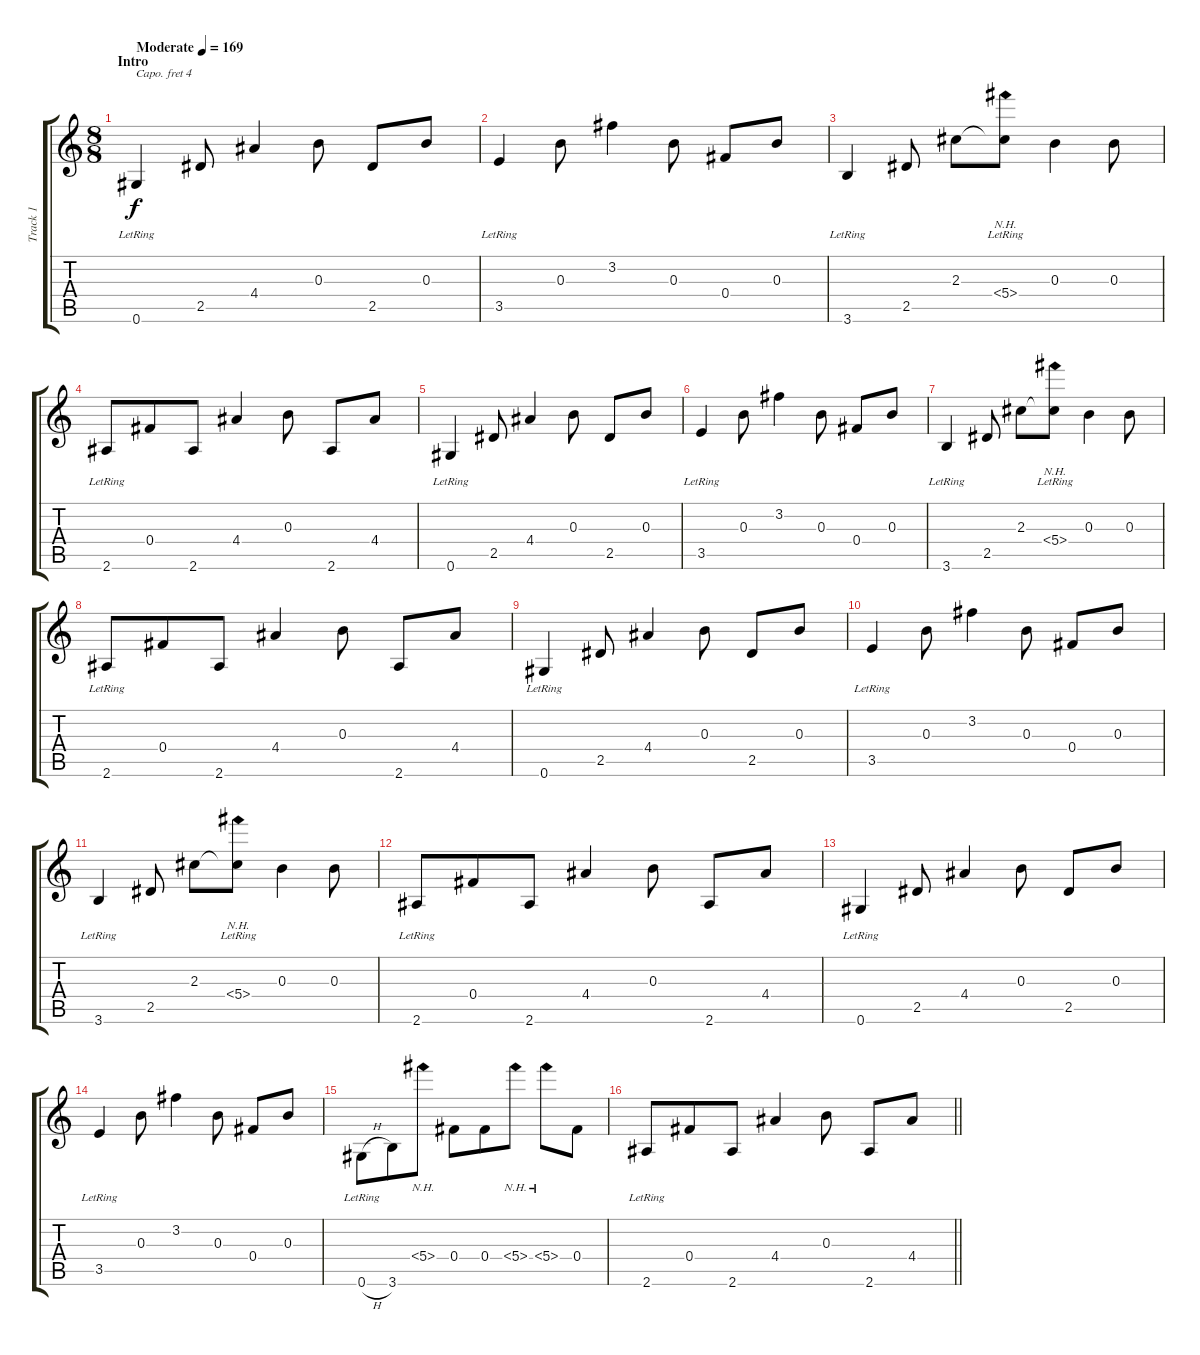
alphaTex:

\track ("Track 1" "Track 1") {instrument acousticguitarnylon}
\staff {score tabs}
\capo 4
\tuning (E4 B3 G3 D3 A2 E2) {hide}
\ts (8 8)
\section ("" "Intro")
\tempo (169 "Moderate")
\clef g2
\ks c
0.6{lr}.4{dy f instrument acousticguitarnylon} 2.5.8 4.4.4 0.3.8 2.5.8 0.3.8 |
3.5{lr}.4 0.3.8 3.2.4 0.3.8 0.4.8 0.3.8 |
3.6{lr}.4 2.5.8 2.3.8 (2.3{t} 5.4{nh lr}).8 0.3.4 0.3.8 |
2.6{lr}.8 0.4.8 2.6.8 4.4.4 0.3.8 2.6.8 4.4.8 |
0.6{lr}.4 2.5.8 4.4.4 0.3.8 2.5.8 0.3.8 |
3.5{lr}.4 0.3.8 3.2.4 0.3.8 0.4.8 0.3.8 |
3.6{lr}.4 2.5.8 2.3.8 (2.3{t} 5.4{nh lr}).8 0.3.4 0.3.8 |
2.6{lr}.8 0.4.8 2.6.8 4.4.4 0.3.8 2.6.8 4.4.8 |
0.6{lr}.4 2.5.8 4.4.4 0.3.8 2.5.8 0.3.8 |
3.5{lr}.4 0.3.8 3.2.4 0.3.8 0.4.8 0.3.8 |
3.6{lr}.4 2.5.8 2.3.8 (2.3{t} 5.4{nh lr}).8 0.3.4 0.3.8 |
2.6{lr}.8 0.4.8 2.6.8 4.4.4 0.3.8 2.6.8 4.4.8 |
0.6{lr}.4 2.5.8 4.4.4 0.3.8 2.5.8 0.3.8 |
3.5{lr}.4 0.3.8 3.2.4 0.3.8 0.4.8 0.3.8 |
0.6{h lr}.8 3.6.8 5.4{nh}.8 0.4.8 0.4.8 5.4{nh}.8 5.4{nh}.8 0.4.8 |
\barLineRight lightlight
2.6{lr}.8 0.4.8 2.6.8 4.4.4 0.3.8 2.6.8 4.4.8
